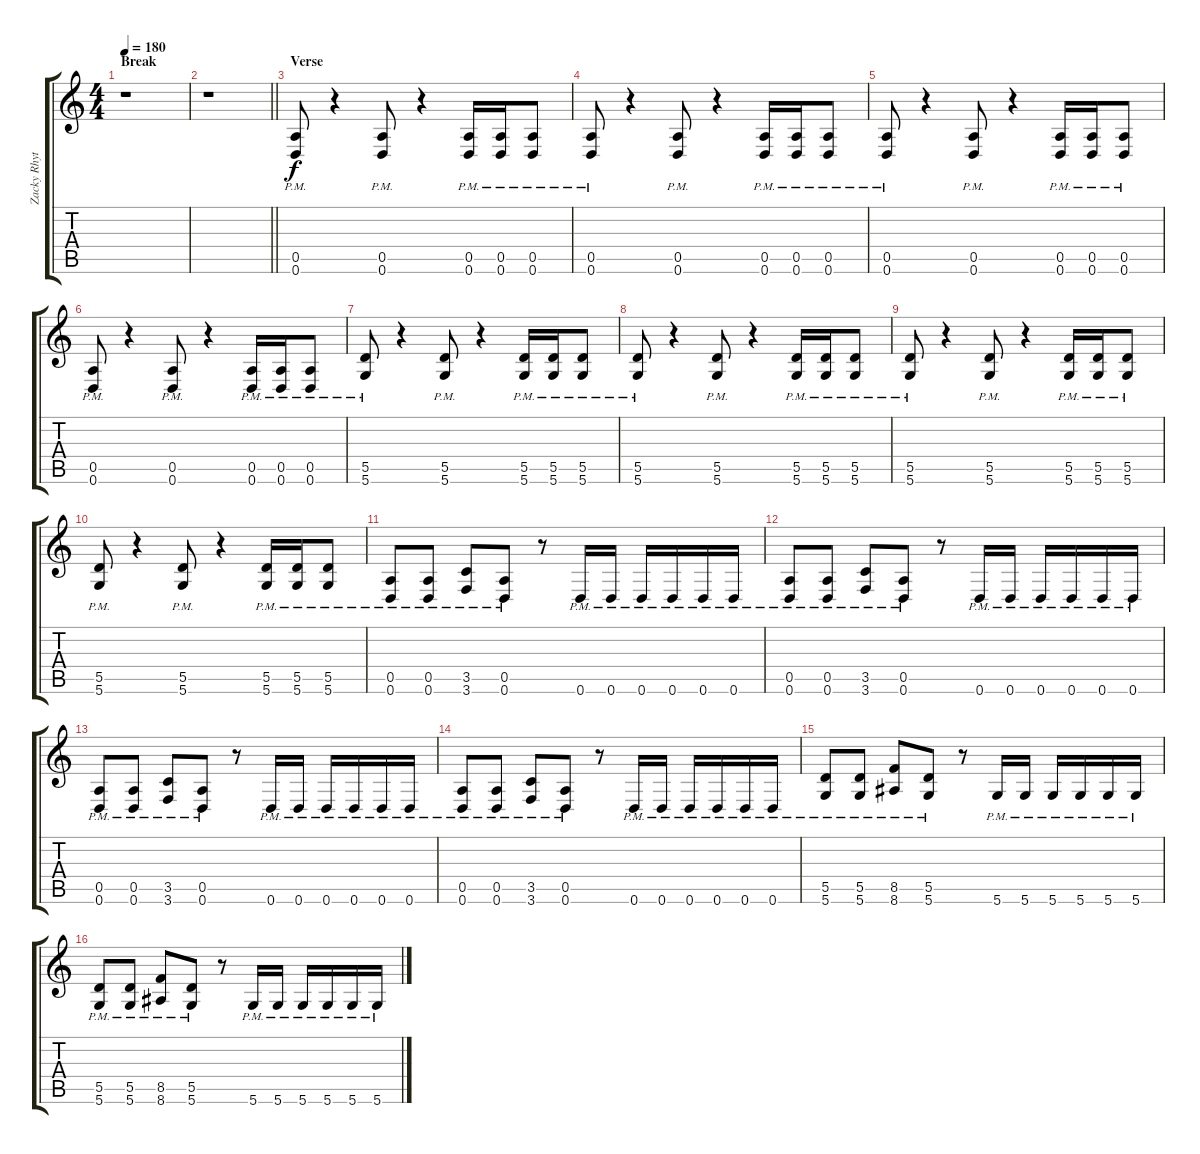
\track ("Zacky Rhythm" "Zacky Rhyt") {instrument overdrivenguitar}
\staff {score tabs}
\tuning (E4 B3 G3 D3 A2 D2) {hide}
\ts (4 4)
\section ("" "Break")
\tempo 180
\clef g2
\ks c
r.1{dy f} |
\barLineRight lightlight
r.1 |
\section ("" "Verse")
(0.5{pm} 0.6{pm}).8 r.4 (0.5{pm} 0.6{pm}).8 r.4 (0.5{pm} 0.6{pm}).16 (0.5{pm} 0.6{pm}).16 (0.5{pm} 0.6{pm}).8 |
(0.5{pm} 0.6{pm}).8 r.4 (0.5{pm} 0.6{pm}).8 r.4 (0.5{pm} 0.6{pm}).16 (0.5{pm} 0.6{pm}).16 (0.5{pm} 0.6{pm}).8 |
(0.5{pm} 0.6{pm}).8 r.4 (0.5{pm} 0.6{pm}).8 r.4 (0.5{pm} 0.6{pm}).16 (0.5{pm} 0.6{pm}).16 (0.5{pm} 0.6{pm}).8 |
(0.5{pm} 0.6{pm}).8 r.4 (0.5{pm} 0.6{pm}).8 r.4 (0.5{pm} 0.6{pm}).16 (0.5{pm} 0.6{pm}).16 (0.5{pm} 0.6{pm}).8 |
(5.5{pm} 5.6{pm}).8 r.4 (5.5{pm} 5.6{pm}).8 r.4 (5.5{pm} 5.6{pm}).16 (5.5{pm} 5.6{pm}).16 (5.5{pm} 5.6{pm}).8 |
(5.5{pm} 5.6{pm}).8 r.4 (5.5{pm} 5.6{pm}).8 r.4 (5.5{pm} 5.6{pm}).16 (5.5{pm} 5.6{pm}).16 (5.5{pm} 5.6{pm}).8 |
(5.5{pm} 5.6{pm}).8 r.4 (5.5{pm} 5.6{pm}).8 r.4 (5.5{pm} 5.6{pm}).16 (5.5{pm} 5.6{pm}).16 (5.5{pm} 5.6{pm}).8 |
(5.5{pm} 5.6{pm}).8 r.4 (5.5{pm} 5.6{pm}).8 r.4 (5.5{pm} 5.6{pm}).16 (5.5{pm} 5.6{pm}).16 (5.5{pm} 5.6{pm}).8 |
(0.5{pm} 0.6{pm}).8 (0.5{pm} 0.6{pm}).8 (3.5{pm} 3.6{pm}).8 (0.5{pm} 0.6{pm}).8 r.8 0.6{pm}.16 0.6{pm}.16 0.6{pm}.16 0.6{pm}.16 0.6{pm}.16 0.6{pm}.16 |
(0.5{pm} 0.6{pm}).8 (0.5{pm} 0.6{pm}).8 (3.5{pm} 3.6{pm}).8 (0.5{pm} 0.6{pm}).8 r.8 0.6{pm}.16 0.6{pm}.16 0.6{pm}.16 0.6{pm}.16 0.6{pm}.16 0.6{pm}.16 |
(0.5{pm} 0.6{pm}).8 (0.5{pm} 0.6{pm}).8 (3.5{pm} 3.6{pm}).8 (0.5{pm} 0.6{pm}).8 r.8 0.6{pm}.16 0.6{pm}.16 0.6{pm}.16 0.6{pm}.16 0.6{pm}.16 0.6{pm}.16 |
(0.5{pm} 0.6{pm}).8 (0.5{pm} 0.6{pm}).8 (3.5{pm} 3.6{pm}).8 (0.5{pm} 0.6{pm}).8 r.8 0.6{pm}.16 0.6{pm}.16 0.6{pm}.16 0.6{pm}.16 0.6{pm}.16 0.6{pm}.16 |
(5.5{pm} 5.6{pm}).8 (5.5{pm} 5.6{pm}).8 (8.5{pm} 8.6{pm}).8 (5.5{pm} 5.6{pm}).8 r.8 5.6{pm}.16 5.6{pm}.16 5.6{pm}.16 5.6{pm}.16 5.6{pm}.16 5.6{pm}.16 |
(5.5{pm} 5.6{pm}).8 (5.5{pm} 5.6{pm}).8 (8.5{pm} 8.6{pm}).8 (5.5{pm} 5.6{pm}).8 r.8 5.6{pm}.16 5.6{pm}.16 5.6{pm}.16 5.6{pm}.16 5.6{pm}.16 5.6{pm}.16
